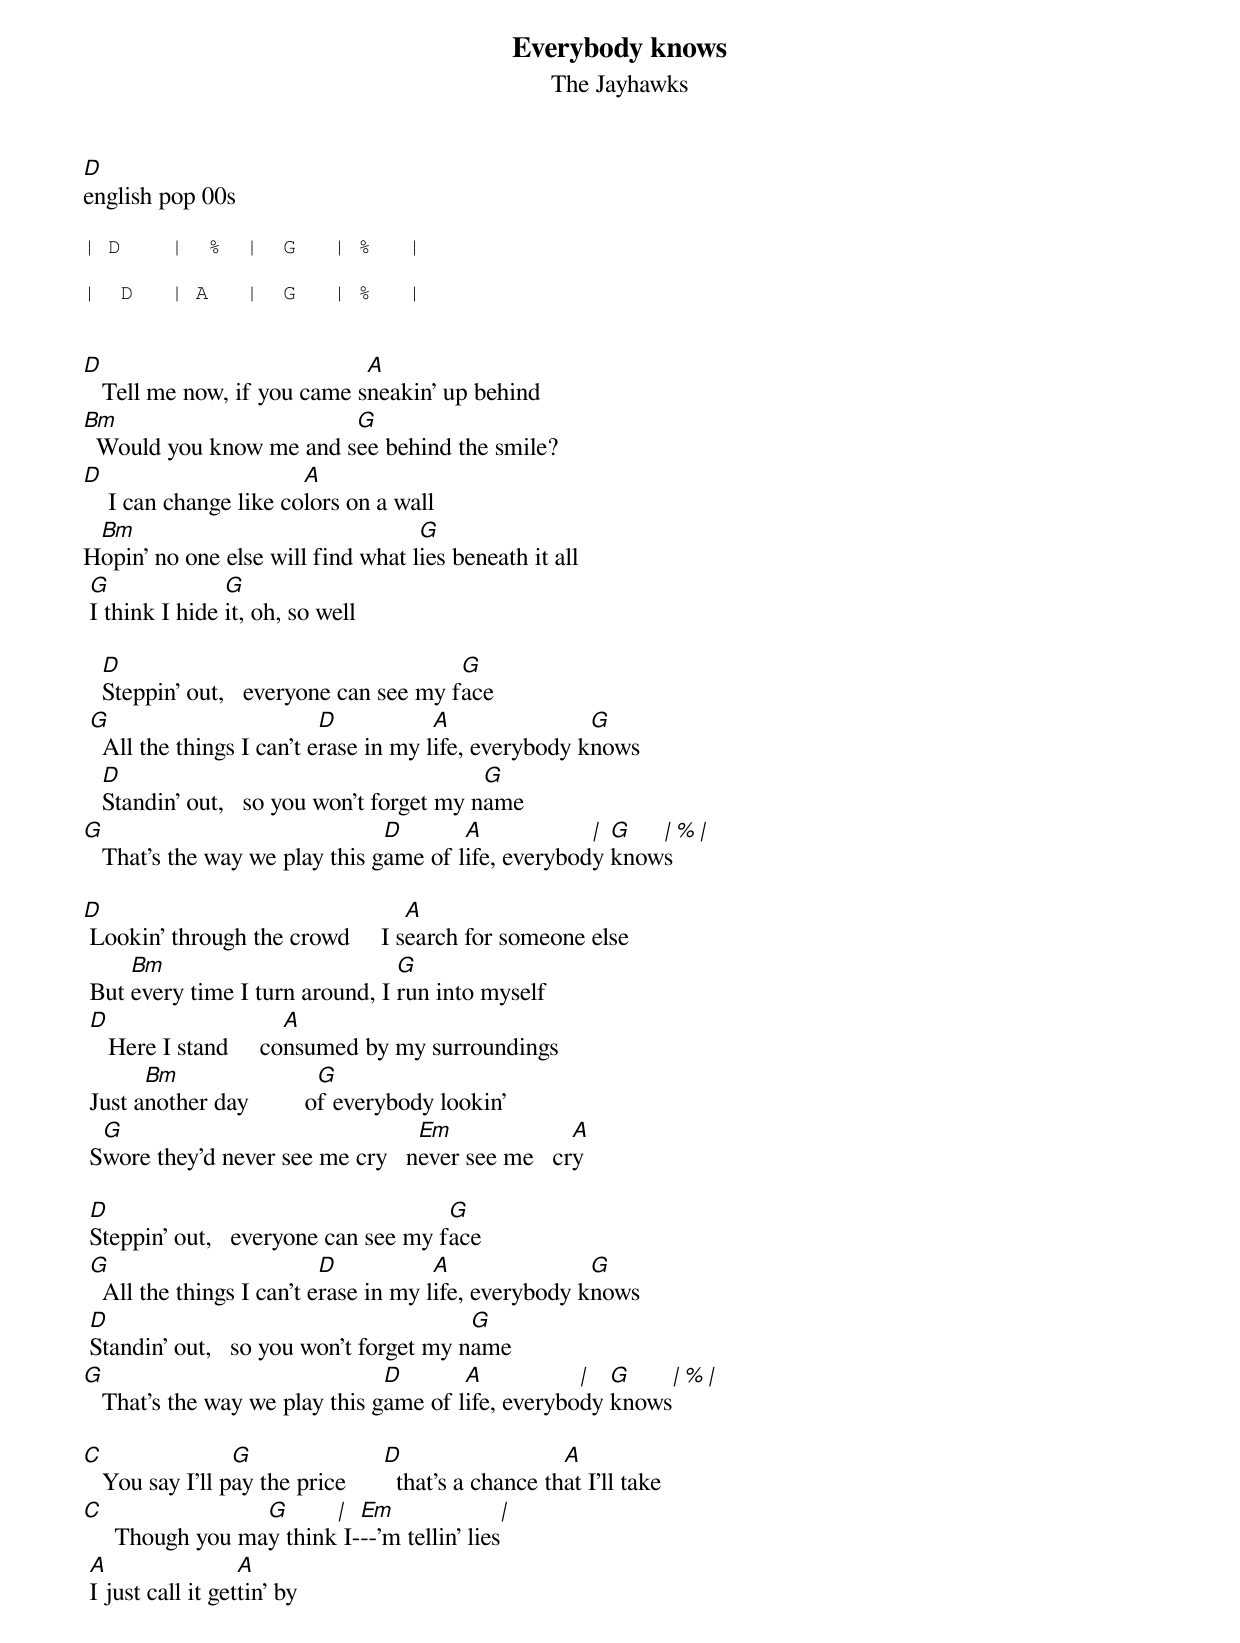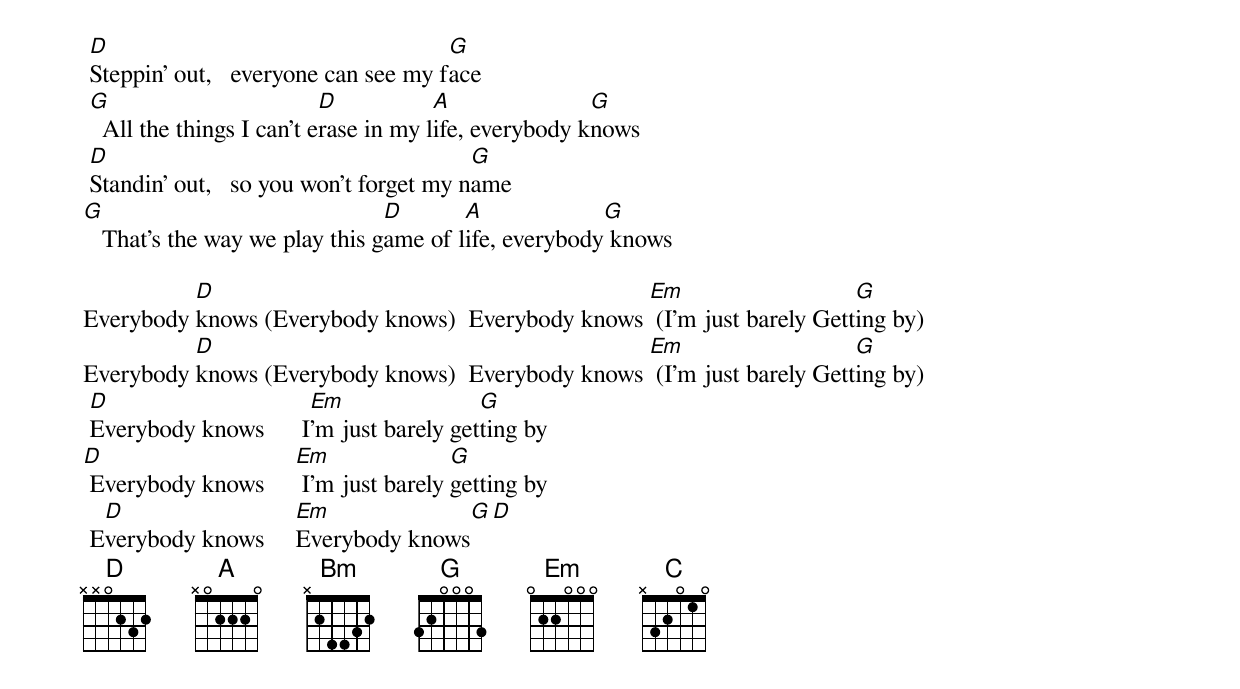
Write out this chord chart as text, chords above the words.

Everybody knows
The Jayhawks
D
english pop 00s

| D    |  %  |  G   | %   |

|  D   | A   |  G   | %   |


D                            A
   Tell me now, if you came sneakin' up behind
Bm                       G
  Would you know me and see behind the smile?
D                       A
    I can change like colors on a wall
 Bm                                G
Hopin' no one else will find what lies beneath it all
 G              G
 I think I hide it, oh, so well

   D                                    G
   Steppin' out,   everyone can see my face
 G                         D           A               G
   All the things I can't erase in my life, everybody knows
   D                                       G
   Standin' out,   so you won't forget my name
G                               D       A            | G   | %   |
   That's the way we play this game of life, everybody knows

D                                 A
 Lookin' through the crowd     I search for someone else
     Bm                          G
 But every time I turn around, I run into myself
 D                     A
    Here I stand     consumed by my surroundings
       Bm                  G
 Just another day         of everybody lookin'
  G                               Em              A
 Swore they'd never see me cry   never see me   cry

 D                                    G
 Steppin' out,   everyone can see my face
 G                         D           A               G
   All the things I can't erase in my life, everybody knows
 D                                       G
 Standin' out,   so you won't forget my name
G                               D       A           |  G     | %     |
   That's the way we play this game of life, everybody knows

C                G                 D                   A
   You say I'll pay the price        that's a chance that I'll take
C                 G      |  Em                |
     Though you may think I---'m tellin' lies
 A                 A
 I just call it gettin' by

 D                                    G
 Steppin' out,   everyone can see my face
 G                         D           A               G
   All the things I can't erase in my life, everybody knows
 D                                       G
 Standin' out,   so you won't forget my name
G                               D       A             G
   That's the way we play this game of life, everybody knows

          D                                        Em                    G
Everybody knows (Everybody knows)  Everybody knows  (I'm just barely Getting by)
          D                                        Em                    G
Everybody knows (Everybody knows)  Everybody knows  (I'm just barely Getting by)
 D                     Em                G
 Everybody knows      I'm just barely getting by
D                    Em               G
 Everybody knows      I'm just barely getting by
  D                  Em              G    D
 Everybody knows     Everybody knows
